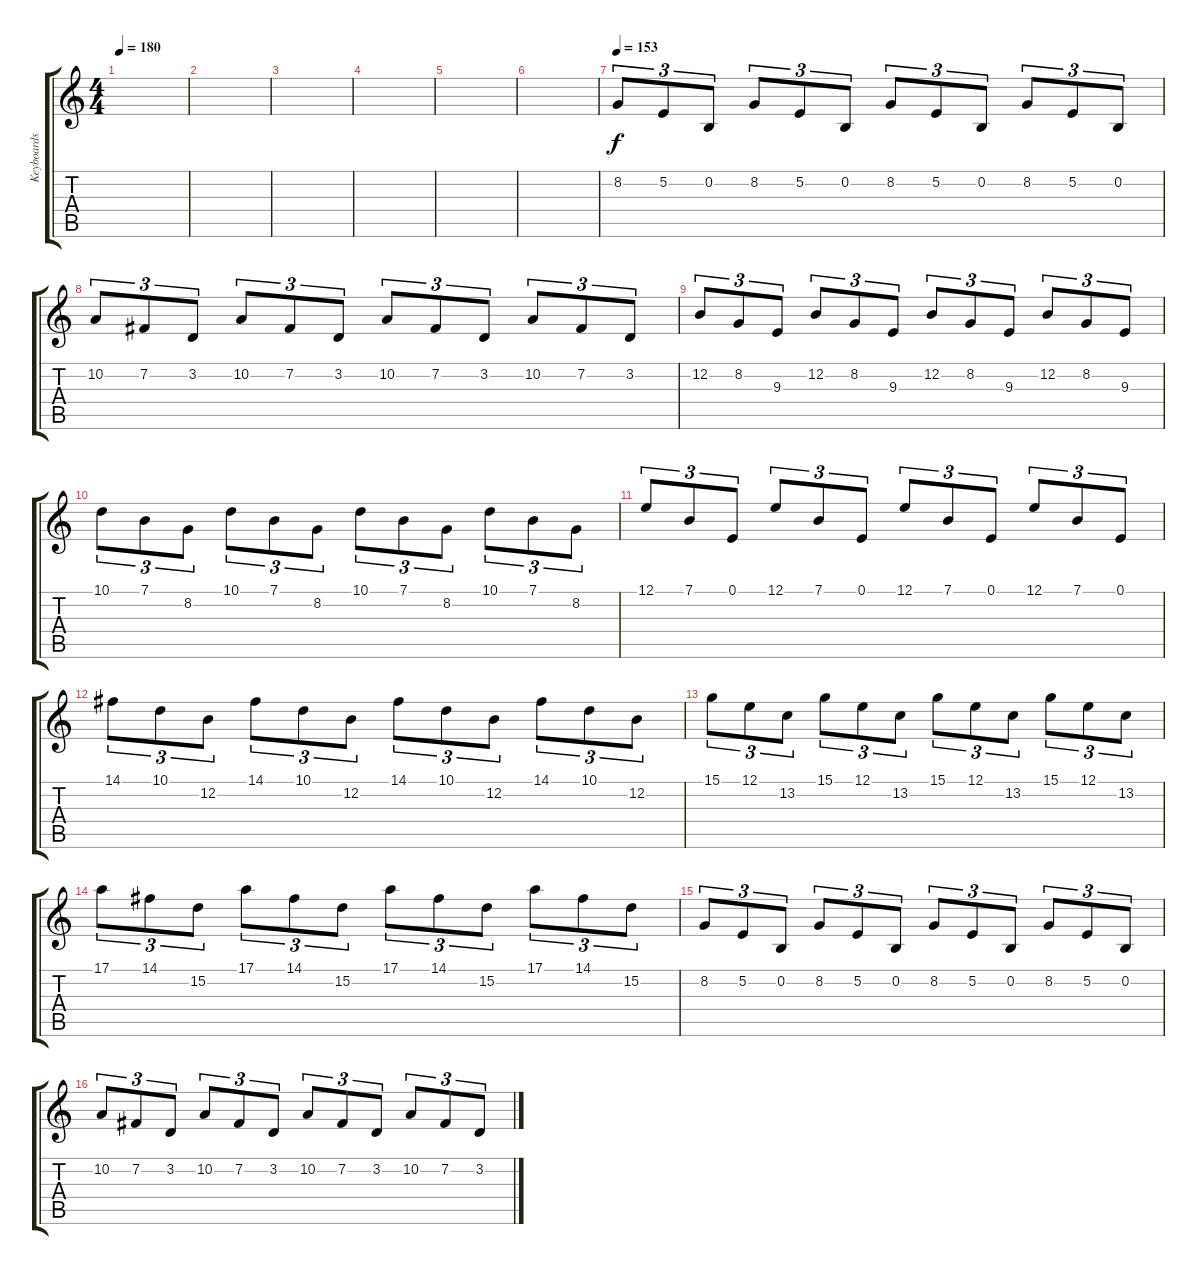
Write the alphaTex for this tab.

\track ("Keyboards 1" "Keyboards ") {instrument acousticgrandpiano}
\staff {score tabs}
\tuning (E4 B3 G3 D3 A2 E2) {hide}
\ts (4 4)
\tempo 180
\clef g2
\ks c
|
|
|
|
|
|
\tempo 153
8.2.8{tu (3 2)} 5.2.8{tu (3 2)} 0.2.8{tu (3 2)} 8.2.8{tu (3 2)} 5.2.8{tu (3 2)} 0.2.8{tu (3 2)} 8.2.8{tu (3 2)} 5.2.8{tu (3 2)} 0.2.8{tu (3 2)} 8.2.8{tu (3 2)} 5.2.8{tu (3 2)} 0.2.8{tu (3 2)} |
10.2.8{tu (3 2)} 7.2.8{tu (3 2)} 3.2.8{tu (3 2)} 10.2.8{tu (3 2)} 7.2.8{tu (3 2)} 3.2.8{tu (3 2)} 10.2.8{tu (3 2)} 7.2.8{tu (3 2)} 3.2.8{tu (3 2)} 10.2.8{tu (3 2)} 7.2.8{tu (3 2)} 3.2.8{tu (3 2)} |
12.2.8{tu (3 2)} 8.2.8{tu (3 2)} 9.3.8{tu (3 2)} 12.2.8{tu (3 2)} 8.2.8{tu (3 2)} 9.3.8{tu (3 2)} 12.2.8{tu (3 2)} 8.2.8{tu (3 2)} 9.3.8{tu (3 2)} 12.2.8{tu (3 2)} 8.2.8{tu (3 2)} 9.3.8{tu (3 2)} |
10.1.8{tu (3 2)} 7.1.8{tu (3 2)} 8.2.8{tu (3 2)} 10.1.8{tu (3 2)} 7.1.8{tu (3 2)} 8.2.8{tu (3 2)} 10.1.8{tu (3 2)} 7.1.8{tu (3 2)} 8.2.8{tu (3 2)} 10.1.8{tu (3 2)} 7.1.8{tu (3 2)} 8.2.8{tu (3 2)} |
12.1.8{tu (3 2)} 7.1.8{tu (3 2)} 0.1.8{tu (3 2)} 12.1.8{tu (3 2)} 7.1.8{tu (3 2)} 0.1.8{tu (3 2)} 12.1.8{tu (3 2)} 7.1.8{tu (3 2)} 0.1.8{tu (3 2)} 12.1.8{tu (3 2)} 7.1.8{tu (3 2)} 0.1.8{tu (3 2)} |
14.1.8{tu (3 2)} 10.1.8{tu (3 2)} 12.2.8{tu (3 2)} 14.1.8{tu (3 2)} 10.1.8{tu (3 2)} 12.2.8{tu (3 2)} 14.1.8{tu (3 2)} 10.1.8{tu (3 2)} 12.2.8{tu (3 2)} 14.1.8{tu (3 2)} 10.1.8{tu (3 2)} 12.2.8{tu (3 2)} |
15.1.8{tu (3 2)} 12.1.8{tu (3 2)} 13.2.8{tu (3 2)} 15.1.8{tu (3 2)} 12.1.8{tu (3 2)} 13.2.8{tu (3 2)} 15.1.8{tu (3 2)} 12.1.8{tu (3 2)} 13.2.8{tu (3 2)} 15.1.8{tu (3 2)} 12.1.8{tu (3 2)} 13.2.8{tu (3 2)} |
17.1.8{tu (3 2)} 14.1.8{tu (3 2)} 15.2.8{tu (3 2)} 17.1.8{tu (3 2)} 14.1.8{tu (3 2)} 15.2.8{tu (3 2)} 17.1.8{tu (3 2)} 14.1.8{tu (3 2)} 15.2.8{tu (3 2)} 17.1.8{tu (3 2)} 14.1.8{tu (3 2)} 15.2.8{tu (3 2)} |
8.2.8{tu (3 2)} 5.2.8{tu (3 2)} 0.2.8{tu (3 2)} 8.2.8{tu (3 2)} 5.2.8{tu (3 2)} 0.2.8{tu (3 2)} 8.2.8{tu (3 2)} 5.2.8{tu (3 2)} 0.2.8{tu (3 2)} 8.2.8{tu (3 2)} 5.2.8{tu (3 2)} 0.2.8{tu (3 2)} |
10.2.8{tu (3 2)} 7.2.8{tu (3 2)} 3.2.8{tu (3 2)} 10.2.8{tu (3 2)} 7.2.8{tu (3 2)} 3.2.8{tu (3 2)} 10.2.8{tu (3 2)} 7.2.8{tu (3 2)} 3.2.8{tu (3 2)} 10.2.8{tu (3 2)} 7.2.8{tu (3 2)} 3.2.8{tu (3 2)}
